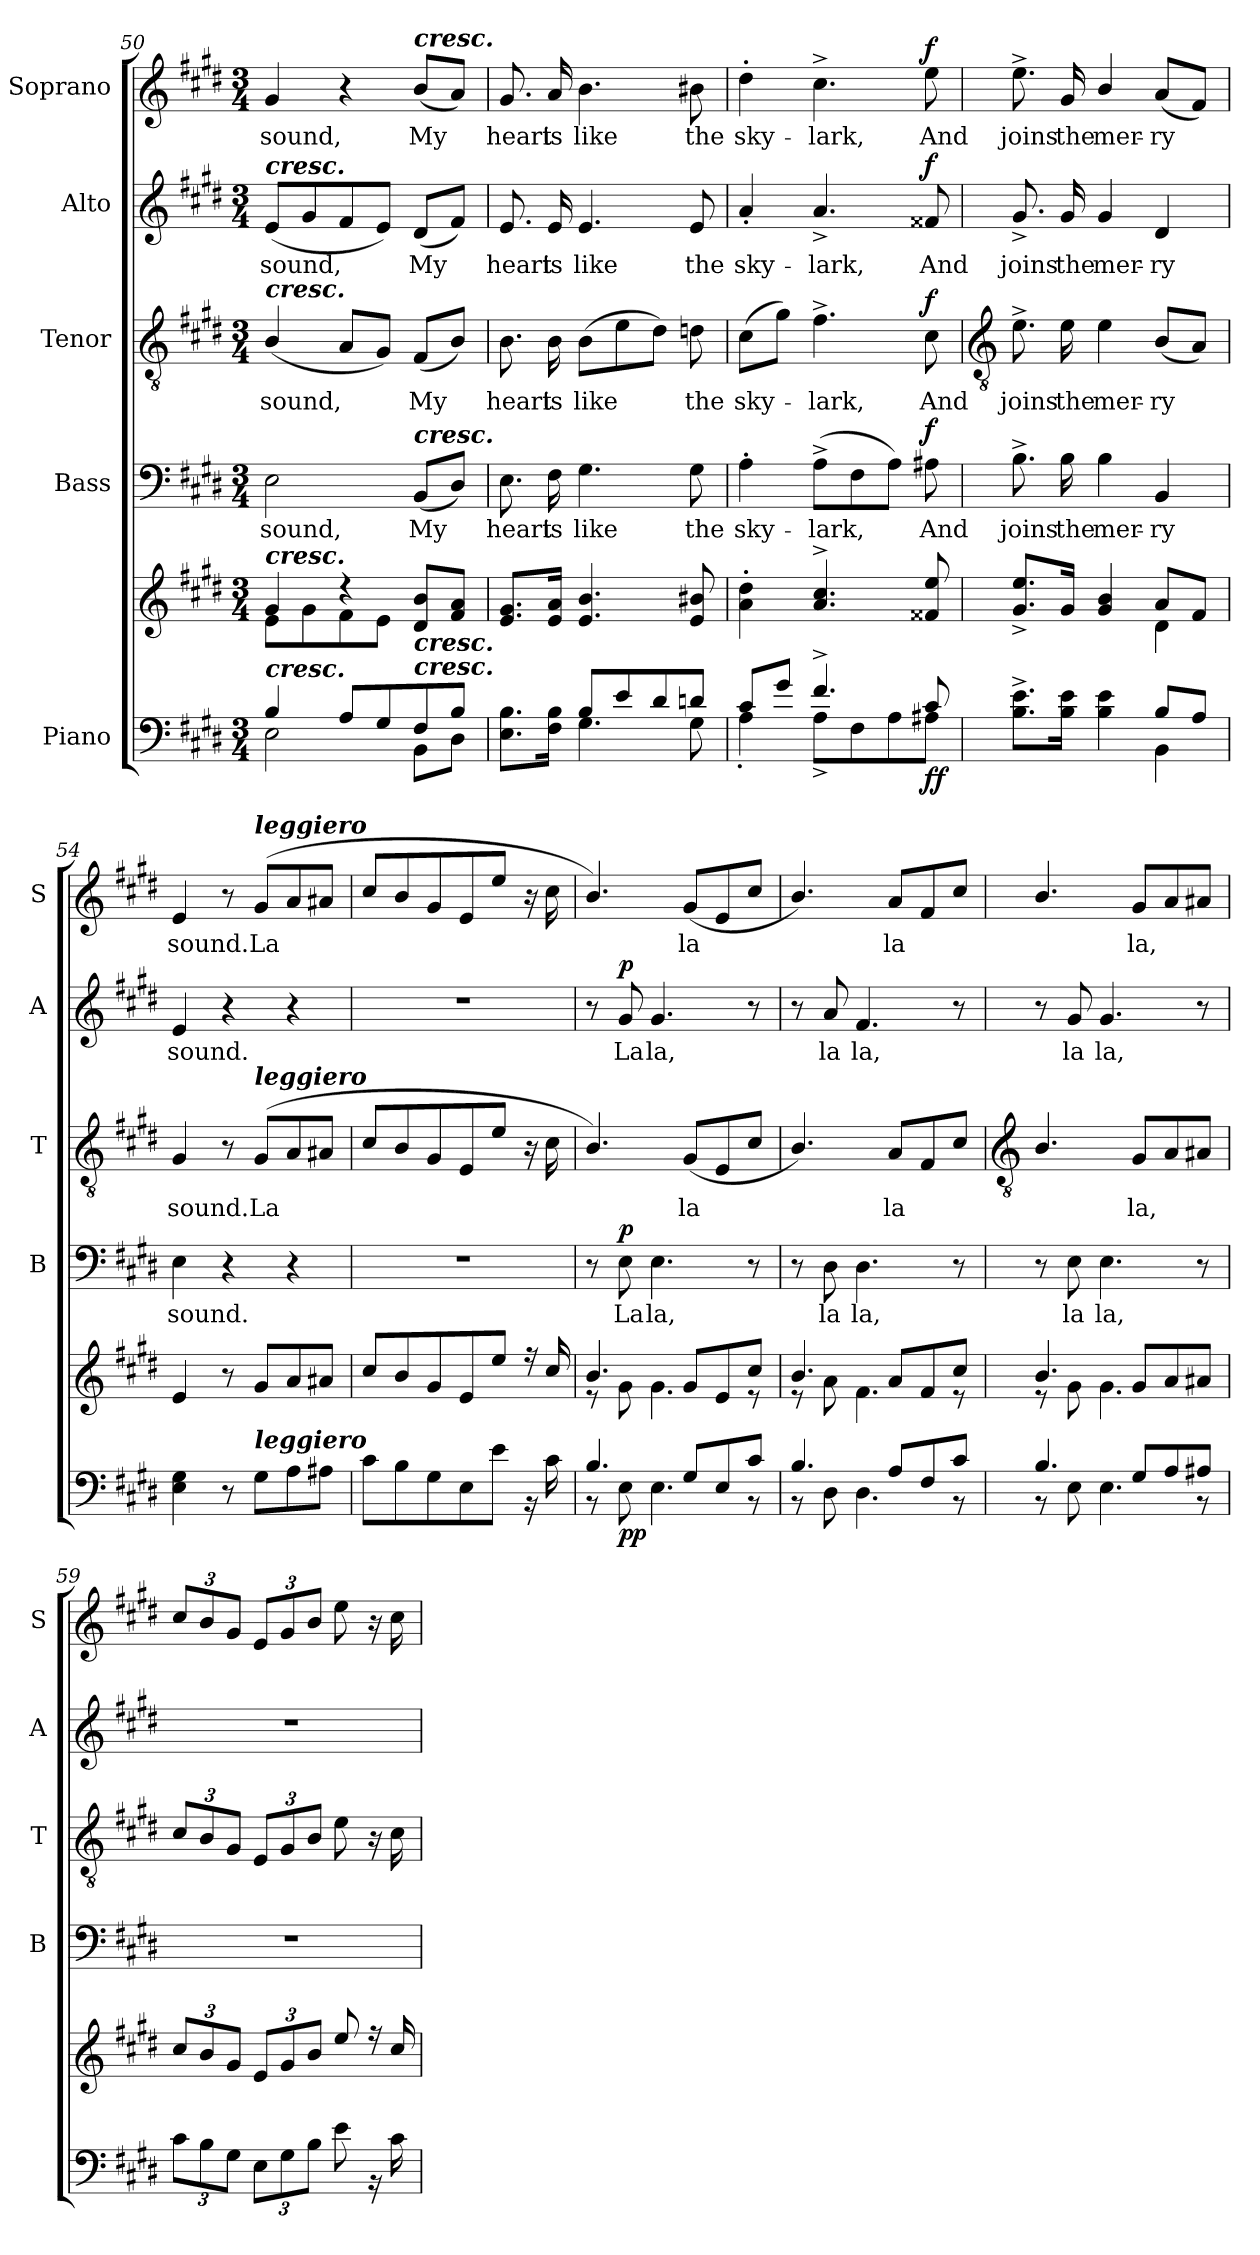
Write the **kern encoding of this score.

**kern	**kern	**dynam	**kern	**text	**dynam	**kern	**text	**dynam	**kern	**text	**dynam	**kern	**text	**dynam
*part5	*part5	*part5	*part4	*part4	*part4	*part3	*part3	*part3	*part2	*part2	*part2	*part1	*part1	*part1
*staff6	*staff5	*staff5/6	*staff4	*staff4	*staff4	*staff3	*staff3	*staff3	*staff2	*staff2	*staff2	*staff1	*staff1	*staff1
*I"Piano	*	*	*I"Bass	*	*	*I"Tenor	*	*	*I"Alto	*	*	*I"Soprano	*	*
*	*	*	*I'B	*	*	*I'T	*	*	*I'A	*	*	*I'S	*	*
*clefF4	*clefG2	*	*clefF4	*	*	*clefGv2	*	*	*clefG2	*	*	*clefG2	*	*
*k[f#c#g#d#]	*k[f#c#g#d#]	*	*k[f#c#g#d#]	*	*	*k[f#c#g#d#]	*	*	*k[f#c#g#d#]	*	*	*k[f#c#g#d#]	*	*
*E:	*E:	*	*E:	*	*	*E:	*	*	*E:	*	*	*E:	*	*
*M3/4	*M3/4	*	*M3/4	*	*	*M3/4	*	*	*M3/4	*	*	*M3/4	*	*
=50	=50	=50	=50	=50	=50	=50	=50	=50	=50	=50	=50	=50	=50	=50
*^	*^	*	*	*	*	*	*	*	*	*	*	*	*	*
!	!	!	!	!	!	!	!	!	!	!	!LO:TX:a:Bi:t=cresc.	!	!	!	!	!
!	!	!	!	!	!	!	!	!LO:TX:a:Bi:t=cresc.	!	!	!	!	!	!	!	!
!	!	!LO:TX:a:Bi:t=cresc.	!	!	!	!	!	!	!	!	!	!	!	!	!	!
!LO:TX:a:Bi:t=cresc.	!	!	!	!	!	!	!	!	!	!	!	!	!	!	!	!
!	!	!	!	!	!	!LO:LY:b	!	!	!LO:LY:b	!	!	!LO:LY:b	!	!	!LO:LY:b	!
4B/	2E\	4g#/	8e\L	.	2E	sound,	.	(<4B/	sound,	.	(<8eL	sound,	.	4g#	sound,	.
.	.	.	8g#\	.	.	.	.	.	.	.	8g#	.	.	.	.	.
8A/L	.	4r	8f#\	.	.	.	.	8AL	.	.	8f#	.	.	4r	.	.
8G#/	.	.	8e\J	.	.	.	.	8G#J)	.	.	8eJ)	.	.	.	.	.
!	!	!	!	!	!	!	!	!	!	!	!	!	!	!LO:TX:a:Bi:t=cresc.	!	!
!	!	!	!	!	!LO:TX:a:Bi:t=cresc.	!	!	!	!	!	!	!	!	!	!	!
!	!	!LO:TX:b:Bi:t=cresc.	!	!	!	!	!	!	!	!	!	!	!	!	!	!
!LO:TX:a:Bi:t=cresc.	!	!	!	!	!	!	!	!	!	!	!	!	!	!	!	!
!	!	!	!	!	!	!LO:LY:b	!	!	!LO:LY:b	!	!	!LO:LY:b	!	!	!LO:LY:b	!
8F#/	8BB\L	8d#/ 8b/L	4ryy	.	(<8BBL	My	.	(<8F#L	My	.	(<8d#L	My	.	(<8bL	My	.
8B/J	8D#\J	8f#/ 8a/J	.	.	8D#J)	.	.	8BJ)	.	.	8f#J)	.	.	8aJ)	.	.
=51	=51	=51	=51	=51	=51	=51	=51	=51	=51	=51	=51	=51	=51	=51	=51	=51
!	!	!	!	!	!	!LO:LY:b	!	!	!LO:LY:b	!	!	!LO:LY:b	!	!	!LO:LY:b	!
4ryy	8.E\ 8.B\L	8.e/ 8.g#/L	2.ryy	.	8.E	heart	.	8.B	heart	.	8.e	heart	.	8.g#	heart	.
!	!	!	!	!	!	!LO:LY:b	!	!	!LO:LY:b	!	!	!LO:LY:b	!	!	!LO:LY:b	!
.	16F#\ 16B\J	16e/ 16a/J	.	.	16F#	is	.	16B	is	.	16e	is	.	16a	is	.
!	!	!	!	!	!	!LO:LY:b	!	!	!LO:LY:b	!	!	!LO:LY:b	!	!	!LO:LY:b	!
8B/L	4.G#\	4.e/ 4.b/	.	.	4.G#	like	.	(>8BL	like	.	4.e	like	.	4.b	like	.
8e/	.	.	.	.	.	.	.	8e	.	.	.	.	.	.	.	.
8d#/	.	.	.	.	.	.	.	8d#J)	.	.	.	.	.	.	.	.
!	!	!	!	!	!	!LO:LY:b	!	!	!LO:LY:b	!	!	!LO:LY:b	!	!	!LO:LY:b	!
8dn/J	8G#\	8e/ 8b#X/	.	.	8G#	the	.	8dn	the	.	8e	the	.	8b#X	the	.
=52	=52	=52	=52	=52	=52	=52	=52	=52	=52	=52	=52	=52	=52	=52	=52	=52
!	!	!	!	!	!	!LO:LY:b	!	!	!LO:LY:b	!	!	!LO:LY:b	!	!	!LO:LY:b	!
8c#/L	4A'\	4a\' 4dd#\'	2.ryy	.	4A'	sky-	.	(>8c#L	sky-	.	4a'	sky-	.	4dd#'	sky-	.
8g#/J	.	.	.	.	.	.	.	8g#J)	.	.	.	.	.	.	.	.
!	!	!	!	!	!	!LO:LY:b	!	!	!LO:LY:b	!	!	!LO:LY:b	!	!	!LO:LY:b	!
4.f#^/	8A^\L	4.a/^ 4.cc#/^	.	.	(>8A^L	-lark,	.	4.f#^	lark,	.	4.a^	-lark,	.	4.cc#^	-lark,	.
.	8F#\	.	.	.	8F#	.	.	.	.	.	.	.	.	.	.	.
.	8A\	.	.	.	8AJ)	.	.	.	.	.	.	.	.	.	.	.
!	!	!	!	!LO:DY:b=2	!	!LO:LY:b	!	!	!LO:LY:b	!	!	!LO:LY:b	!	!	!LO:LY:b	!
!	!	!	!	!LO:DY:n=1:b	!	!	!LO:DY:b	!	!	!LO:DY:b	!	!	!LO:DY:b	!	!	!LO:DY:b
8c#/	8A#X\J	8f##X/ 8ee/	.	f f	8A#X	And	f	8c#	And	f	8f##X	And	f	8ee	And	f
!!LO:LB:g=z
=53	=53	=53	=53	=53	=53	=53	=53	=53	=53	=53	=53	=53	=53	=53	=53	=53
*	*	*	*	*	*	*	*	*clefGv2	*	*	*	*	*	*	*	*
!	!	!	!	!	!	!LO:LY:b	!	!	!LO:LY:b	!	!	!LO:LY:b	!	!	!LO:LY:b	!
2ryy	8.B\^ 8.e\^L	8.g#/^ 8.ee/^L	2ryy	.	8.B^	joins	.	8.e^	joins	.	8.g#^	joins	.	8.ee^	joins	.
!	!	!	!	!	!	!LO:LY:b	!	!	!LO:LY:b	!	!	!LO:LY:b	!	!	!LO:LY:b	!
.	16B\ 16e\J	16g#/J	.	.	16B	the	.	16e	the	.	16g#	the	.	16g#	the	.
!	!	!	!	!	!	!LO:LY:b	!	!	!LO:LY:b	!	!	!LO:LY:b	!	!	!LO:LY:b	!
.	4B\ 4e\	4g#/ 4b/	.	.	4B	mer-	.	4e	mer-	.	4g#	mer-	.	4b/	mer-	.
!	!	!	!	!	!	!LO:LY:b	!	!	!LO:LY:b	!	!	!LO:LY:b	!	!	!LO:LY:b	!
8B/L	4BB\	8a/L	4d#\	.	4BB	-ry	.	(<8BL	-ry	.	4d#	-ry	.	(<8aL	-ry	.
8A/J	.	8f#/J	.	.	.	.	.	8AJ)	.	.	.	.	.	8f#J)	.	.
=54	=54	=54	=54	=54	=54	=54	=54	=54	=54	=54	=54	=54	=54	=54	=54	=54
!	!	!	!	!	!	!LO:LY:b	!	!	!LO:LY:b	!	!	!LO:LY:b	!	!	!LO:LY:b	!
2ryy	4E\ 4G#\	4e/	2ryy	.	4E	sound.	.	4G#	sound.	.	4e	sound.	.	4e	sound.	.
.	8r	8r	.	.	4r	.	.	8r	.	.	4r	.	.	8r	.	.
!	!	!	!	!	!	!	!	!	!	!	!	!	!	!LO:TX:a:Bi:t=leggiero	!	!
!	!	!	!	!	!	!	!	!LO:TX:a:Bi:t=leggiero	!	!	!	!	!	!	!	!
!	!LO:TX:a:Bi:t=leggiero	!	!	!	!	!	!	!	!	!	!	!	!	!	!	!
!	!	!	!	!	!	!	!	!	!LO:LY:b	!	!	!	!	!	!LO:LY:b	!
.	8G#\L	8g#/L	.	.	.	.	.	(<8G#L	La	.	.	.	.	(<8g#L	La	.
4ryy	8A\	8a/	4ryy	.	4r	.	.	8A	.	.	4r	.	.	8a	.	.
.	8A#X\J	8a#X/J	.	.	.	.	.	8A#XJ	.	.	.	.	.	8a#XJ	.	.
=55	=55	=55	=55	=55	=55	=55	=55	=55	=55	=55	=55	=55	=55	=55	=55	=55
!	!	!	!	!	!LO:N:vis=1	!	!	!	!	!	!LO:N:vis=1	!	!	!	!	!
2.ryy	8c#\L	8cc#/L	2.ryy	.	2.r	.	.	8c#L	.	.	2.r	.	.	8cc#L	.	.
.	8B\	8b/	.	.	.	.	.	8B	.	.	.	.	.	8b	.	.
.	8G#\	8g#/	.	.	.	.	.	8G#	.	.	.	.	.	8g#	.	.
.	8E\	8e/	.	.	.	.	.	8E	.	.	.	.	.	8e	.	.
.	8e\J	8ee/J	.	.	.	.	.	8eJ	.	.	.	.	.	8eeJ	.	.
.	16r	16r	.	.	.	.	.	16r	.	.	.	.	.	16r	.	.
.	16c#\	16cc#/	.	.	.	.	.	16c#	.	.	.	.	.	16cc#	.	.
=56	=56	=56	=56	=56	=56	=56	=56	=56	=56	=56	=56	=56	=56	=56	=56	=56
4.B/	8r	4.b/	8r	.	8r	.	.	4.B/)	.	.	8r	.	.	4.b/)	.	.
!	!	!	!	!LO:DY:b=2	!	!LO:LY:b	!	!	!	!	!	!LO:LY:b	!	!	!	!
!	!	!	!	!LO:DY:n=1:b	!	!	!LO:DY:b	!	!	!	!	!	!LO:DY:b	!	!	!
.	8E\	.	8g#\	p p	8E	La	p	.	.	.	8g#	La	p	.	.	.
!	!	!	!	!	!	!LO:LY:b	!	!	!	!	!	!LO:LY:b	!	!	!	!
.	4.E\	.	4.g#\	.	4.E	la,	.	.	.	.	4.g#	la,	.	.	.	.
!	!	!	!	!	!	!	!	!	!LO:LY:b	!	!	!	!	!	!LO:LY:b	!
8G#/L	.	8g#/L	.	.	.	.	.	(<8G#L	la	.	.	.	.	(<8g#L	la	.
8E/	.	8e/	.	.	.	.	.	8E	.	.	.	.	.	8e	.	.
8c#/J	8r	8cc#/J	8r	.	8r	.	.	8c#J	.	.	8r	.	.	8cc#J	.	.
=57	=57	=57	=57	=57	=57	=57	=57	=57	=57	=57	=57	=57	=57	=57	=57	=57
4.B/	8r	4.b/	8r	.	8r	.	.	4.B/)	.	.	8r	.	.	4.b/)	.	.
!	!	!	!	!	!	!LO:LY:b	!	!	!	!	!	!LO:LY:b	!	!	!	!
.	8D#\	.	8a\	.	8D#	la	.	.	.	.	8a	la	.	.	.	.
!	!	!	!	!	!	!LO:LY:b	!	!	!	!	!	!LO:LY:b	!	!	!	!
.	4.D#\	.	4.f#\	.	4.D#	la,	.	.	.	.	4.f#	la,	.	.	.	.
!	!	!	!	!	!	!	!	!	!LO:LY:b	!	!	!	!	!	!LO:LY:b	!
8A/L	.	8a/L	.	.	.	.	.	8AL	la	.	.	.	.	8aL	la	.
8F#/	.	8f#/	.	.	.	.	.	8F#	.	.	.	.	.	8f#	.	.
8c#/J	8r	8cc#/J	8r	.	8r	.	.	8c#J	.	.	8r	.	.	8cc#J	.	.
!!LO:LB:g=z
=58	=58	=58	=58	=58	=58	=58	=58	=58	=58	=58	=58	=58	=58	=58	=58	=58
*	*	*	*	*	*	*	*	*clefGv2	*	*	*	*	*	*	*	*
4.B/	8r	4.b/	8r	.	8r	.	.	4.B/	.	.	8r	.	.	4.b/	.	.
!	!	!	!	!	!	!LO:LY:b	!	!	!	!	!	!LO:LY:b	!	!	!	!
.	8E\	.	8g#\	.	8E	la	.	.	.	.	8g#	la	.	.	.	.
!	!	!	!	!	!	!LO:LY:b	!	!	!	!	!	!LO:LY:b	!	!	!	!
.	4.E\	.	4.g#\	.	4.E	la,	.	.	.	.	4.g#	la,	.	.	.	.
!	!	!	!	!	!	!	!	!	!LO:LY:b	!	!	!	!	!	!LO:LY:b	!
8G#/L	.	8g#L	.	.	.	.	.	8G#L	la,	.	.	.	.	8g#L	la,	.
8A/	.	8a	.	.	.	.	.	8A	.	.	.	.	.	8a	.	.
8A#X/J	8r	8a#XJ	8ryy	.	8r	.	.	8A#XJ	.	.	8r	.	.	8a#XJ	.	.
=59	=59	=59	=59	=59	=59	=59	=59	=59	=59	=59	=59	=59	=59	=59	=59	=59
!	!	!	!LO:N:vis=1	!	!LO:N:vis=1	!	!	!	!	!	!LO:N:vis=1	!	!	!	!	!
2.ryy	12c#\L	12cc#L	2.ryy	.	2.r	.	.	12c#L	.	.	2.r	.	.	12cc#L	.	.
.	12B\	12b	.	.	.	.	.	12B	.	.	.	.	.	12b	.	.
.	12G#\J	12g#J	.	.	.	.	.	12G#J	.	.	.	.	.	12g#J	.	.
.	12E\L	12eL	.	.	.	.	.	12EL	.	.	.	.	.	12eL	.	.
.	12G#\	12g#	.	.	.	.	.	12G#	.	.	.	.	.	12g#	.	.
.	12B\J	12bJ	.	.	.	.	.	12BJ	.	.	.	.	.	12bJ	.	.
.	8e\	8ee	.	.	.	.	.	8e	.	.	.	.	.	8ee	.	.
.	16r	16r	.	.	.	.	.	16r	.	.	.	.	.	16r	.	.
.	16c#\	16cc#	.	.	.	.	.	16c#	.	.	.	.	.	16cc#	.	.
*v	*v	*	*	*	*	*	*	*	*	*	*	*	*	*	*	*
*	*v	*v	*	*	*	*	*	*	*	*	*	*	*	*	*
=	=	=	=	=	=	=	=	=	=	=	=	=	=	=
*-	*-	*-	*-	*-	*-	*-	*-	*-	*-	*-	*-	*-	*-	*-
